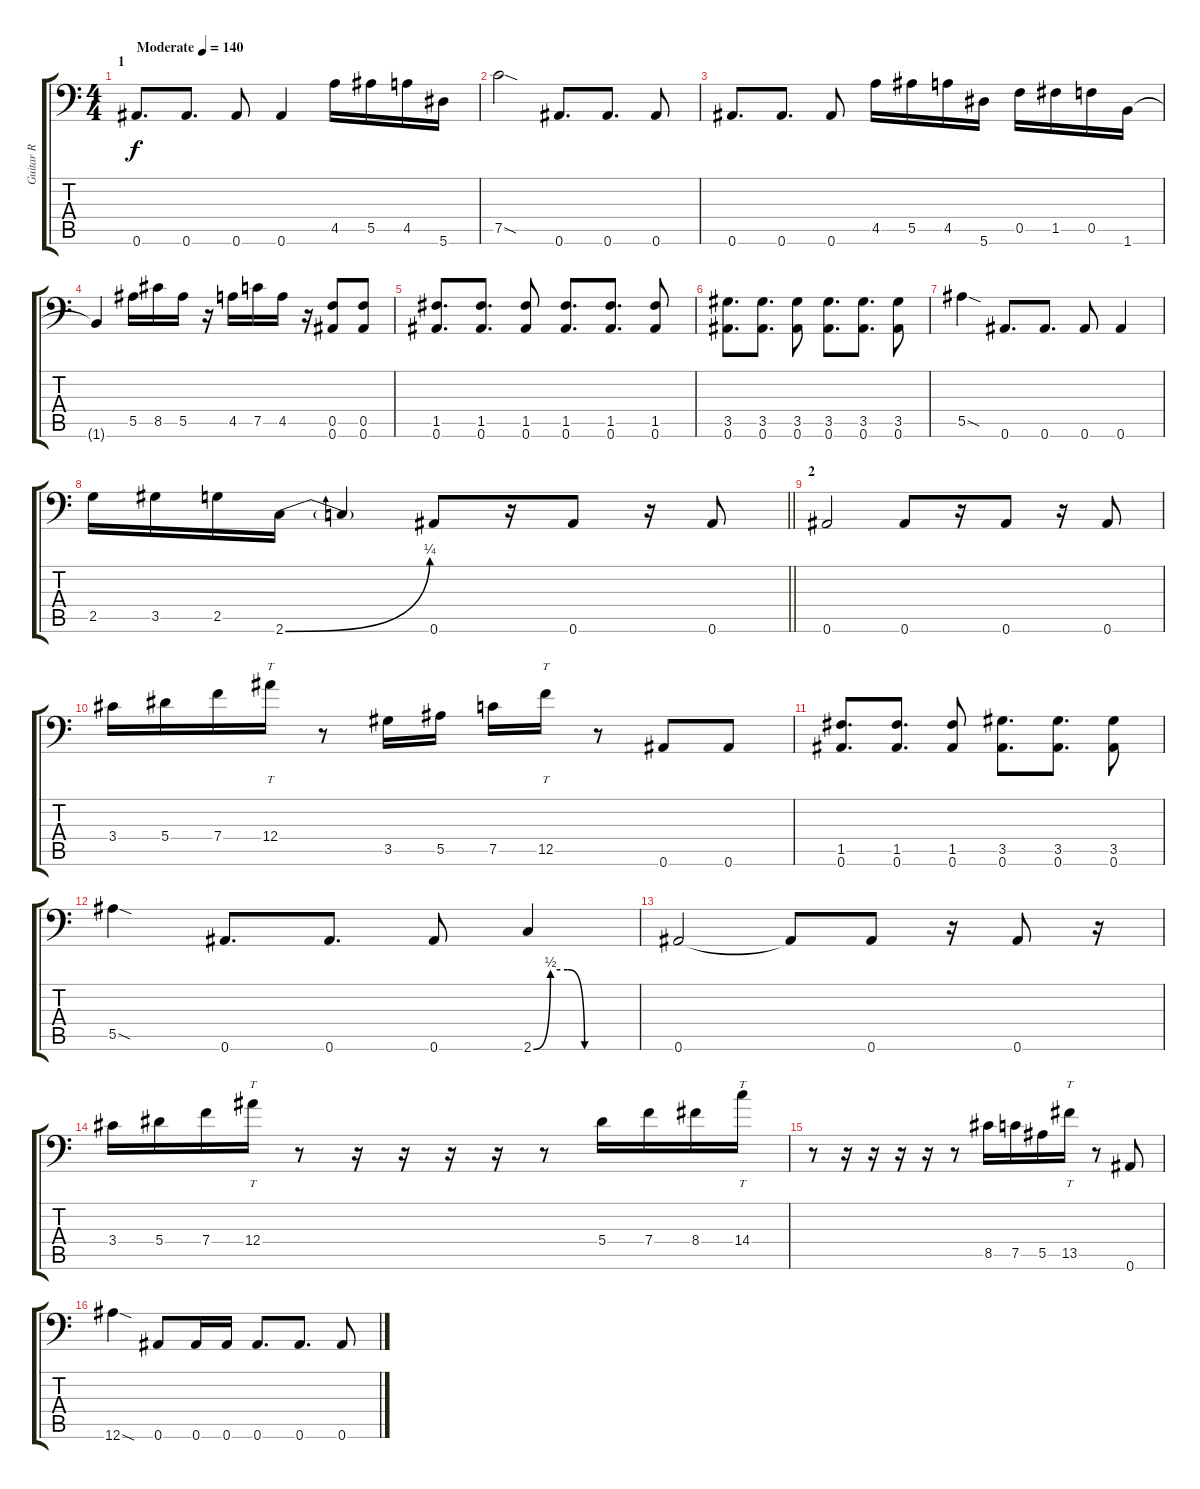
\track ("Guitar R" "Guitar R") {instrument distortionguitar}
\staff {score tabs}
\tuning (C4 G3 Eb3 Bb2 F2 Bb1) {hide}
\ts (4 4)
\section ("" "1")
\tempo (140 "Moderate")
\clef f4
\ks c
0.6.8{d dy f instrument distortionguitar} 0.6.8{d} 0.6.8 0.6.4 4.5.16 5.5.16 4.5.16 5.6.16 |
7.5{sod}.2 0.6.8{d} 0.6.8{d} 0.6.8 |
0.6.8{d} 0.6.8{d} 0.6.8 4.5.16 5.5.16 4.5.16 5.6.16 0.5.16 1.5.16 0.5.16 1.6.16 |
1.6{t}.4 5.5.16 8.5.16 5.5.16 r.16 4.5.16 7.5.16 4.5.16 r.16 (0.5 0.6).8 (0.5 0.6).8 |
(1.5 0.6).8{d} (1.5 0.6).8{d} (1.5 0.6).8 (1.5 0.6).8{d} (1.5 0.6).8{d} (1.5 0.6).8 |
(3.5 0.6).8{d} (3.5 0.6).8{d} (3.5 0.6).8 (3.5 0.6).8{d} (3.5 0.6).8{d} (3.5 0.6).8 |
5.5{sod}.4 0.6.8{d} 0.6.8{d} 0.6.8 0.6.4 |
\barLineRight lightlight
2.5.16 3.5.16 2.5.16 2.6{be (bend 0 0 60 1)}.16 2.6{t}.4 0.6.8 r.16 0.6.8 r.16 0.6.8 |
\section ("" "2")
0.6.2 0.6.8 r.16 0.6.8 r.16 0.6.8 |
3.4.16 5.4.16 7.4.16 12.4.16{tt} r.8 3.5.16 5.5.16 7.5.16 12.5.16{tt} r.8 0.6.8 0.6.8 |
(1.5 0.6).8{d} (1.5 0.6).8{d} (1.5 0.6).8 (3.5 0.6).8{d} (3.5 0.6).8{d} (3.5 0.6).8 |
5.5{sod}.4 0.6.8{d} 0.6.8{d} 0.6.8 2.6{be (custom 0 0 10 2 20 2 30 0 60 0)}.4 |
0.6.2 0.6{t}.8 0.6.8 r.16 0.6.8 r.16 |
3.4.16 5.4.16 7.4.16 12.4.16{tt} r.8 r.16 r.16 r.16 r.16 r.8 5.4.16 7.4.16 8.4.16 14.4.16{tt} |
r.8 r.16 r.16 r.16 r.16 r.8 8.5.16 7.5.16 5.5.16 13.5.16{tt} r.8 0.6.8 |
12.6{sod}.4 0.6.8 0.6.16 0.6.16 0.6.8{d} 0.6.8{d} 0.6.8
